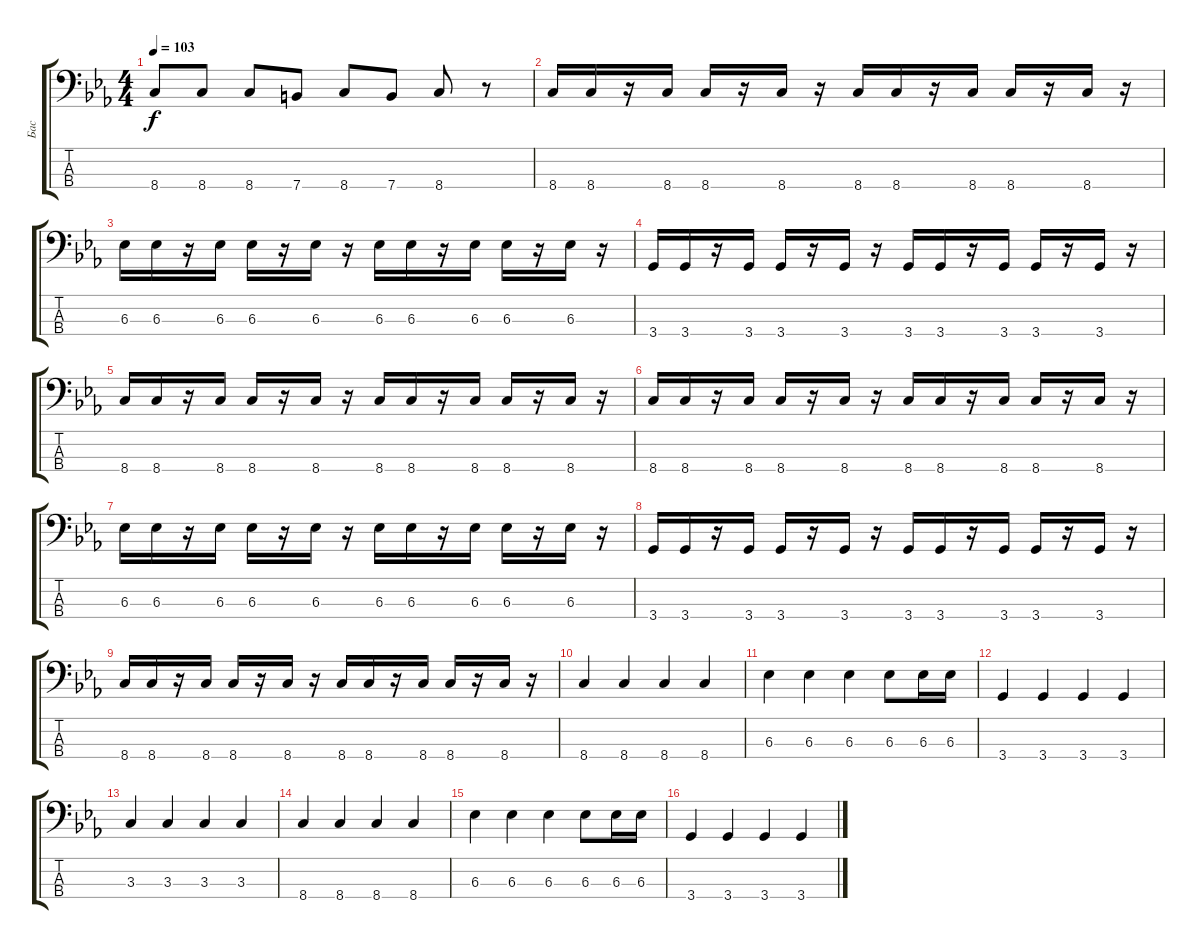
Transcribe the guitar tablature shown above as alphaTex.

\track ("Бас" "Бас") {instrument electricbassfinger}
\staff {score tabs}
\tuning (G2 D2 A1 E1) {hide}
\ts (4 4)
\tempo 103
\clef f4
\ks cminor
8.4.8{dy f} 8.4.8 8.4.8 7.4.8 8.4.8 7.4.8 8.4.8 r.8 |
8.4.16 8.4.16 r.16 8.4.16 8.4.16 r.16 8.4.16 r.16 8.4.16 8.4.16 r.16 8.4.16 8.4.16 r.16 8.4.16 r.16 |
6.3.16 6.3.16 r.16 6.3.16 6.3.16 r.16 6.3.16 r.16 6.3.16 6.3.16 r.16 6.3.16 6.3.16 r.16 6.3.16 r.16 |
3.4.16 3.4.16 r.16 3.4.16 3.4.16 r.16 3.4.16 r.16 3.4.16 3.4.16 r.16 3.4.16 3.4.16 r.16 3.4.16 r.16 |
8.4.16 8.4.16 r.16 8.4.16 8.4.16 r.16 8.4.16 r.16 8.4.16 8.4.16 r.16 8.4.16 8.4.16 r.16 8.4.16 r.16 |
8.4.16 8.4.16 r.16 8.4.16 8.4.16 r.16 8.4.16 r.16 8.4.16 8.4.16 r.16 8.4.16 8.4.16 r.16 8.4.16 r.16 |
6.3.16 6.3.16 r.16 6.3.16 6.3.16 r.16 6.3.16 r.16 6.3.16 6.3.16 r.16 6.3.16 6.3.16 r.16 6.3.16 r.16 |
3.4.16 3.4.16 r.16 3.4.16 3.4.16 r.16 3.4.16 r.16 3.4.16 3.4.16 r.16 3.4.16 3.4.16 r.16 3.4.16 r.16 |
8.4.16 8.4.16 r.16 8.4.16 8.4.16 r.16 8.4.16 r.16 8.4.16 8.4.16 r.16 8.4.16 8.4.16 r.16 8.4.16 r.16 |
8.4.4 8.4.4 8.4.4 8.4.4 |
6.3.4 6.3.4 6.3.4 6.3.8 6.3.16 6.3.16 |
3.4.4 3.4.4 3.4.4 3.4.4 |
3.3.4 3.3.4 3.3.4 3.3.4 |
8.4.4 8.4.4 8.4.4 8.4.4 |
6.3.4 6.3.4 6.3.4 6.3.8 6.3.16 6.3.16 |
3.4.4 3.4.4 3.4.4 3.4.4
